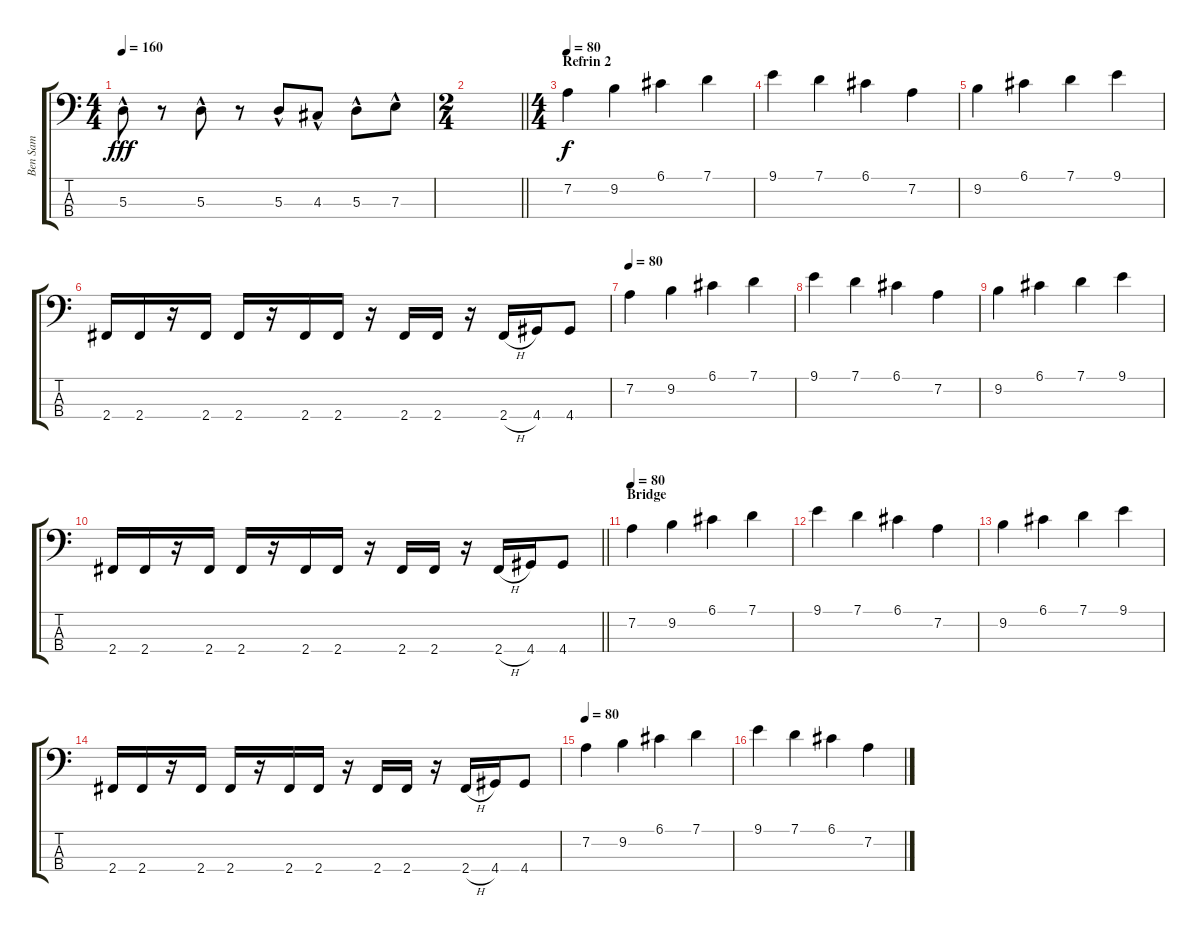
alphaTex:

\track ("Ben Sam" "Ben Sam") {instrument electricbassfinger}
\staff {score tabs}
\tuning (G2 D2 A1 E1) {hide}
\ts (4 4)
\tempo 160
\clef f4
\ks c
5.3{hac}.8{dy fff} r.8 5.3{hac}.8 r.8 5.3{hac}.8 4.3{hac}.8 5.3{hac}.8 7.3{hac}.8 |
\ts (2 4)
\barLineRight lightlight
|
\ts (4 4)
\section ("" "Refrin 2")
\tempo 80
7.2.4{dy f volume 6} 9.2.4 6.1.4 7.1.4 |
9.1.4 7.1.4 6.1.4 7.2.4 |
9.2.4 6.1.4 7.1.4 9.1.4 |
2.4.16 2.4.16 r.16 2.4.16 2.4.16 r.16 2.4.16 2.4.16 r.16 2.4.16 2.4.16 r.16 2.4{h}.16 4.4.16 4.4.8 |
\tempo 80
7.2.4 9.2.4 6.1.4 7.1.4 |
9.1.4 7.1.4 6.1.4 7.2.4 |
9.2.4 6.1.4 7.1.4 9.1.4 |
\barLineRight lightlight
2.4.16 2.4.16 r.16 2.4.16 2.4.16 r.16 2.4.16 2.4.16 r.16 2.4.16 2.4.16 r.16 2.4{h}.16 4.4.16 4.4.8 |
\section ("" "Bridge")
\tempo 80
7.2.4{volume 6} 9.2.4 6.1.4 7.1.4 |
9.1.4 7.1.4 6.1.4 7.2.4 |
9.2.4 6.1.4 7.1.4 9.1.4 |
2.4.16 2.4.16 r.16 2.4.16 2.4.16 r.16 2.4.16 2.4.16 r.16 2.4.16 2.4.16 r.16 2.4{h}.16 4.4.16 4.4.8 |
\tempo 80
7.2.4 9.2.4 6.1.4 7.1.4 |
9.1.4 7.1.4 6.1.4 7.2.4
